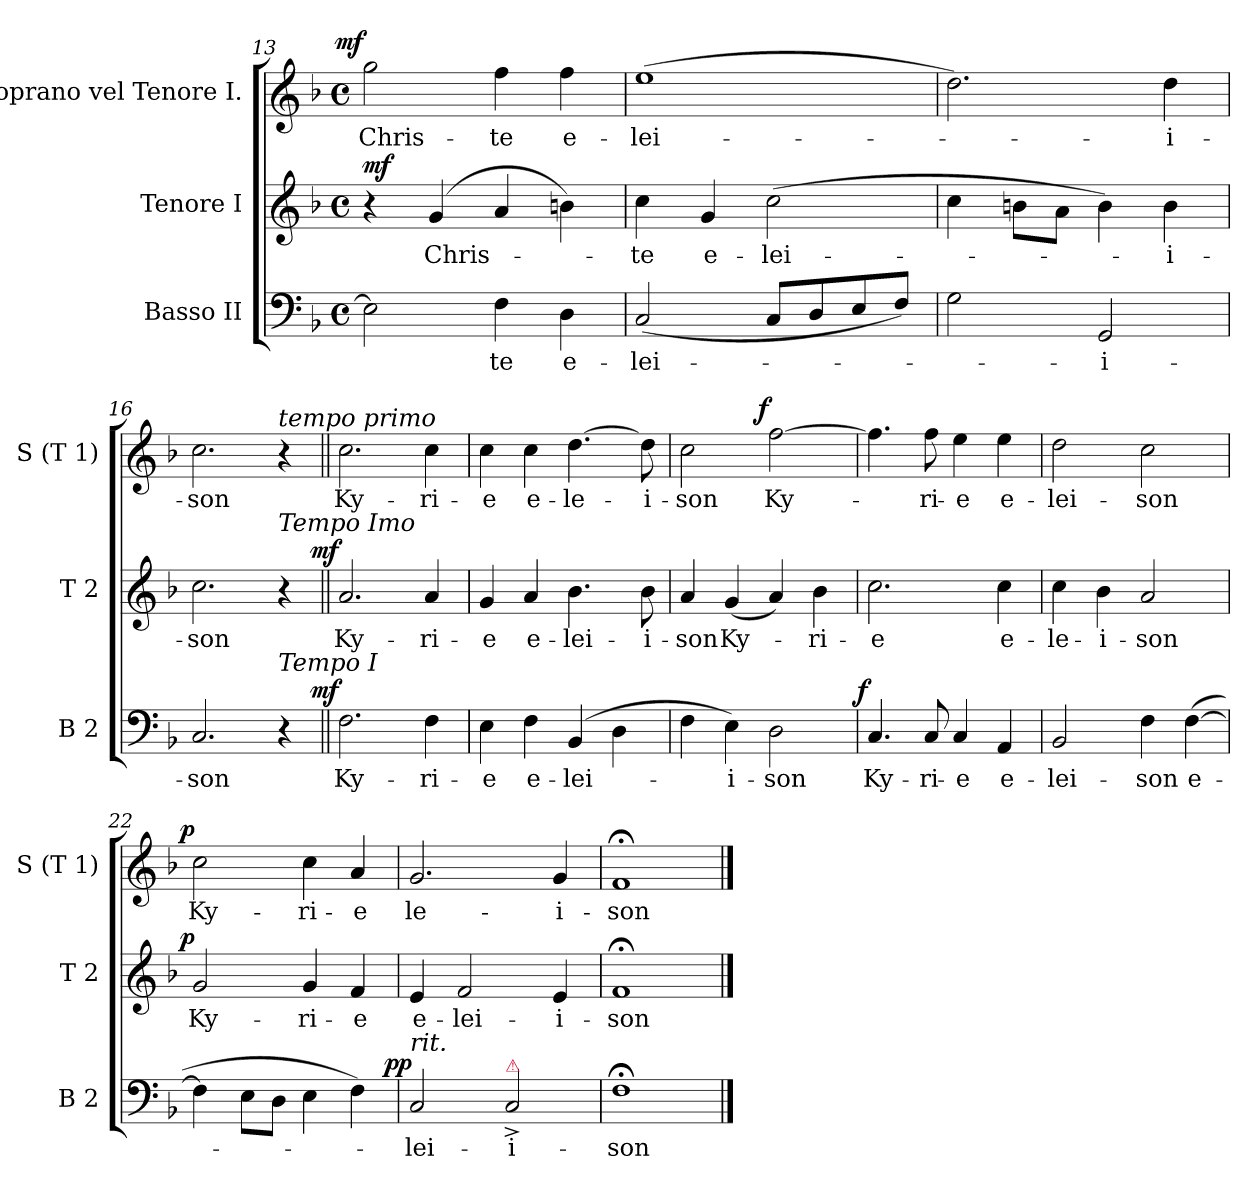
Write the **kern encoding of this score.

**kern	**text	**dynam	**kern	**text	**dynam	**kern	**text	**dynam
*part3	*part3	*part3	*part2	*part2	*part2	*part1	*part1	*part1
*staff3	*staff3	*staff3	*staff2	*staff2	*staff2	*staff1	*staff1	*staff1
*I"Basso II	*	*	*I"Tenore I	*	*	*I"Soprano vel Tenore I.	*	*
*I'B 2	*	*	*I'T 2	*	*	*I'S (T 1)	*	*
*clefF4	*	*	*clefG2	*	*	*clefG2	*	*
*k[b-]	*	*	*k[b-]	*	*	*k[b-]	*	*
*M4/4	*	*	*M4/4	*	*	*M4/4	*	*
*met(c)	*	*	*met(c)	*	*	*met(c)	*	*
=13	=13	=13	=13	=13	=13	=13	=13	=13
!	!	!	!	!	!LO:DY:a	!	!	!LO:DY:a:rj
2E\]	.	.	4r	.	mf	2gg\	Chris-	mf
.	.	.	(<4g/	Chris-	.	.	.	.
4F\	-te	.	4a/	.	.	4ff\	-te	.
4D\	e-	.	4bn\)	.	.	4ff\	e-	.
=14	=14	=14	=14	=14	=14	=14	=14	=14
(<2C/	-lei-	.	4cc\	-te	.	(>1ee	-lei-	.
.	.	.	4g/	e-	.	.	.	.
8C/L	.	.	(>2cc\	-lei-	.	.	.	.
8D/	.	.	.	.	.	.	.	.
8E/	.	.	.	.	.	.	.	.
8F/J)	.	.	.	.	.	.	.	.
=15	=15	=15	=15	=15	=15	=15	=15	=15
2G\	.	.	4cc\	.	.	2.dd\)	.	.
.	.	.	8bn\L	.	.	.	.	.
.	.	.	8a\J	.	.	.	.	.
2GG/	-i-	.	4b\)	.	.	.	.	.
.	.	.	4b\	-i-	.	4dd\	-i-	.
=16	=16	=16	=16	=16	=16	=16	=16	=16
2.C/	-son	.	2.cc\	-son	.	2.cc\	-son	.
!	!	!	!	!	!	!LO:TX:a:i:t=tempo primo	!	!
!	!	!	!LO:TX:a:i:t=Tempo Imo	!	!	!	!	!
!LO:TX:a:i:t=Tempo I	!	!	!	!	!	!	!	!
4r	.	.	4r	.	.	4r	.	.
=17||	=17||	=17||	=17||	=17||	=17||	=17||	=17||	=17||
!	!	!LO:DY:b:rj	!	!	!LO:DY:b:rj	!	!	!
2.F\	Ky-	mf	2.a/	Ky-	mf	2.cc\	Ky-	.
4F\	-ri-	.	4a/	-ri-	.	4cc\	-ri-	.
=18	=18	=18	=18	=18	=18	=18	=18	=18
4E\	-e	.	4g/	-e	.	4cc\	-e	.
4F\	e-	.	4a/	e-	.	4cc\	e-	.
(>4BB-/	-lei-	.	4.b-\	-lei-	.	[4.dd\	-le-	.
4D\	.	.	.	.	.	.	.	.
.	.	.	8b-\	-i-	.	8dd\]	-i-	.
=19	=19	=19	=19	=19	=19	=19	=19	=19
4F\	.	.	4a/	-son	.	2cc\	-son	.
4E\)	i-	.	(<4g/	Ky-	.	.	.	.
!	!	!	!	!	!	!	!	!LO:DY:a:rj
2D\	-son	.	4a/)	.	.	[2ff\	Ky-	f
.	.	.	4b-\	-ri-	.	.	.	.
=20	=20	=20	=20	=20	=20	=20	=20	=20
!	!	!LO:DY:a:rj	!	!	!	!	!	!
4.C/	-Ky-	f	2.cc\	-e	.	4.ff\]	.	.
8C/	-ri-	.	.	.	.	8ff\	-ri-	.
4C/	-e	.	.	.	.	4ee\	-e	.
4AA/	e-	.	4cc\	e-	.	4ee\	e-	.
=21	=21	=21	=21	=21	=21	=21	=21	=21
2BB-/	-lei-	.	4cc\	-le-	.	2dd\	-lei-	.
.	.	.	4b-\	-i-	.	.	.	.
4F\	-son	.	2a/	-son	.	2cc\	-son	.
(>[4F\	e-	.	.	.	.	.	.	.
=22	=22	=22	=22	=22	=22	=22	=22	=22
!	!	!	!	!	!LO:DY:b:rj	!	!	!LO:DY:b:rj
4F\]	.	.	2g/	Ky-	p	2cc\	Ky-	p
8E\L	.	.	.	.	.	.	.	.
8D\J	.	.	.	.	.	.	.	.
4E\	.	.	4g/	-ri-	.	4cc\	-ri-	.
4F\)	.	.	4f/	-e	.	4a/	-e	.
=23	=23	=23	=23	=23	=23	=23	=23	=23
!LO:TX:a:i:t=rit.	!	!	!	!	!	!	!	!
!	!	!LO:DY:a:rj	!	!	!	!	!	!
2C/	-lei-	pp	4e/	e-	.	2.g/	le-	.
.	.	.	2f/	-lei-	.	.	.	.
!LO:TX:a:color=crimson:t=⚠	!	!	!	!	!	!	!	!
2C^>/	-i-	.	.	.	.	.	.	.
.	.	.	4e/	-i-	.	4g/	-i-	.
=24	=24	=24	=24	=24	=24	=24	=24	=24
1F;<	-son	.	1f;<	-son	.	1f;<	-son	.
==	==	==	==	==	==	==	==	==
*-	*-	*-	*-	*-	*-	*-	*-	*-
